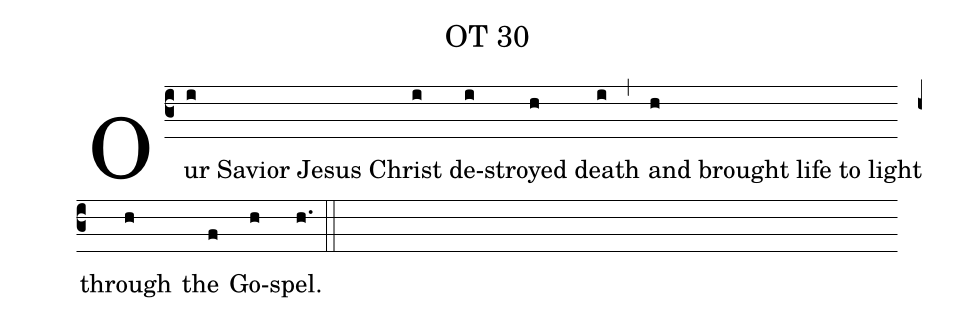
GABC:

name: OT 30;
%%
Our Savior Jesus(i) Christ(i) de(i)-stroyed(h) death(i) (,)

and brought life to light(h) through(h) the(f) Go-(h)spel.(h.) (::)
